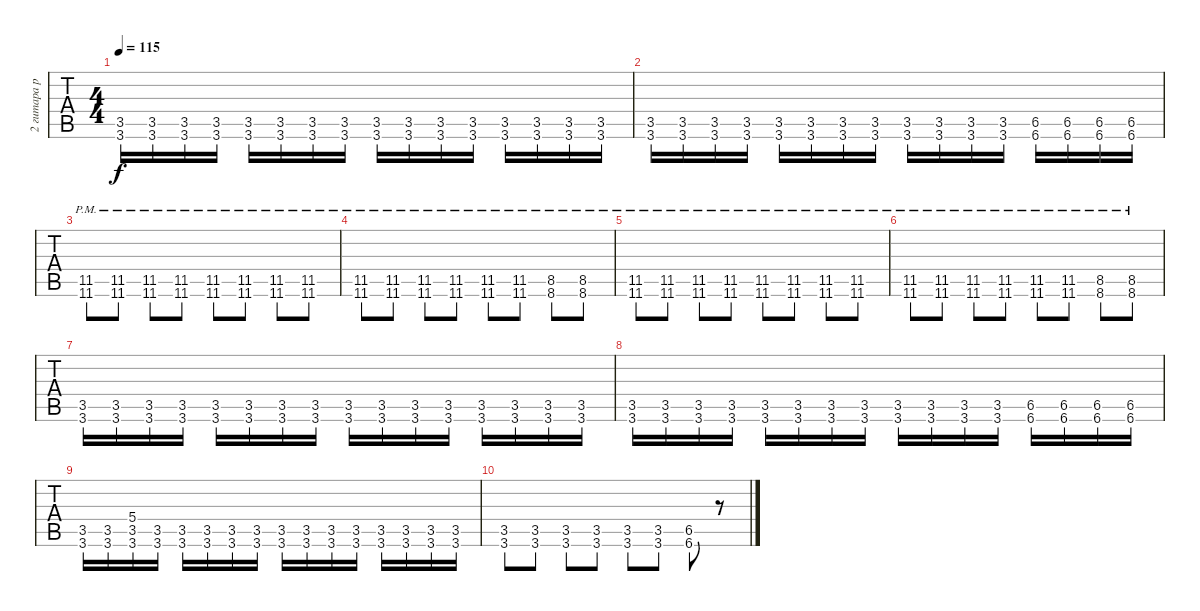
\track ("2 гитара ритм дист" "2 гитара р") {instrument distortionguitar}
\staff {tabs}
\tuning (Eb4 Bb3 Gb3 Db3 Ab2 Db2) {hide}
\ts (4 4)
\tempo 115
\clef g2
\ks c
(3.5 3.6).16{dy f} (3.5 3.6).16 (3.5 3.6).16 (3.5 3.6).16 (3.5 3.6).16 (3.5 3.6).16 (3.5 3.6).16 (3.5 3.6).16 (3.5 3.6).16 (3.5 3.6).16 (3.5 3.6).16 (3.5 3.6).16 (3.5 3.6).16 (3.5 3.6).16 (3.5 3.6).16 (3.5 3.6).16 |
(3.5 3.6).16 (3.5 3.6).16 (3.5 3.6).16 (3.5 3.6).16 (3.5 3.6).16 (3.5 3.6).16 (3.5 3.6).16 (3.5 3.6).16 (3.5 3.6).16 (3.5 3.6).16 (3.5 3.6).16 (3.5 3.6).16 (6.5 6.6).16 (6.5 6.6).16 (6.5 6.6).16 (6.5 6.6).16 |
(11.5{pm} 11.6{pm}).8 (11.5{pm} 11.6{pm}).8 (11.5{pm} 11.6{pm}).8 (11.5{pm} 11.6{pm}).8 (11.5{pm} 11.6{pm}).8 (11.5{pm} 11.6{pm}).8 (11.5{pm} 11.6{pm}).8 (11.5{pm} 11.6{pm}).8 |
(11.5{pm} 11.6{pm}).8 (11.5{pm} 11.6{pm}).8 (11.5{pm} 11.6{pm}).8 (11.5{pm} 11.6{pm}).8 (11.5{pm} 11.6{pm}).8 (11.5{pm} 11.6{pm}).8 (8.5{pm} 8.6{pm}).8 (8.5{pm} 8.6{pm}).8 |
(11.5{pm} 11.6{pm}).8 (11.5{pm} 11.6{pm}).8 (11.5{pm} 11.6{pm}).8 (11.5{pm} 11.6{pm}).8 (11.5{pm} 11.6{pm}).8 (11.5{pm} 11.6{pm}).8 (11.5{pm} 11.6{pm}).8 (11.5{pm} 11.6{pm}).8 |
(11.5{pm} 11.6{pm}).8 (11.5{pm} 11.6{pm}).8 (11.5{pm} 11.6{pm}).8 (11.5{pm} 11.6{pm}).8 (11.5{pm} 11.6{pm}).8 (11.5{pm} 11.6{pm}).8 (8.5{pm} 8.6{pm}).8 (8.5{pm} 8.6{pm}).8 |
(3.5 3.6).16 (3.5 3.6).16 (3.5 3.6).16 (3.5 3.6).16 (3.5 3.6).16 (3.5 3.6).16 (3.5 3.6).16 (3.5 3.6).16 (3.5 3.6).16 (3.5 3.6).16 (3.5 3.6).16 (3.5 3.6).16 (3.5 3.6).16 (3.5 3.6).16 (3.5 3.6).16 (3.5 3.6).16 |
(3.5 3.6).16 (3.5 3.6).16 (3.5 3.6).16 (3.5 3.6).16 (3.5 3.6).16 (3.5 3.6).16 (3.5 3.6).16 (3.5 3.6).16 (3.5 3.6).16 (3.5 3.6).16 (3.5 3.6).16 (3.5 3.6).16 (6.5 6.6).16 (6.5 6.6).16 (6.5 6.6).16 (6.5 6.6).16 |
(3.5 3.6).16 (3.5 3.6).16 (5.4 3.5 3.6).16 (3.5 3.6).16 (3.5 3.6).16 (3.5 3.6).16 (3.5 3.6).16 (3.5 3.6).16 (3.5 3.6).16 (3.5 3.6).16 (3.5 3.6).16 (3.5 3.6).16 (3.5 3.6).16 (3.5 3.6).16 (3.5 3.6).16 (3.5 3.6).16 |
(3.5 3.6).8 (3.5 3.6).8 (3.5 3.6).8 (3.5 3.6).8 (3.5 3.6).8 (3.5 3.6).8 (6.5 6.6).8 r.8
